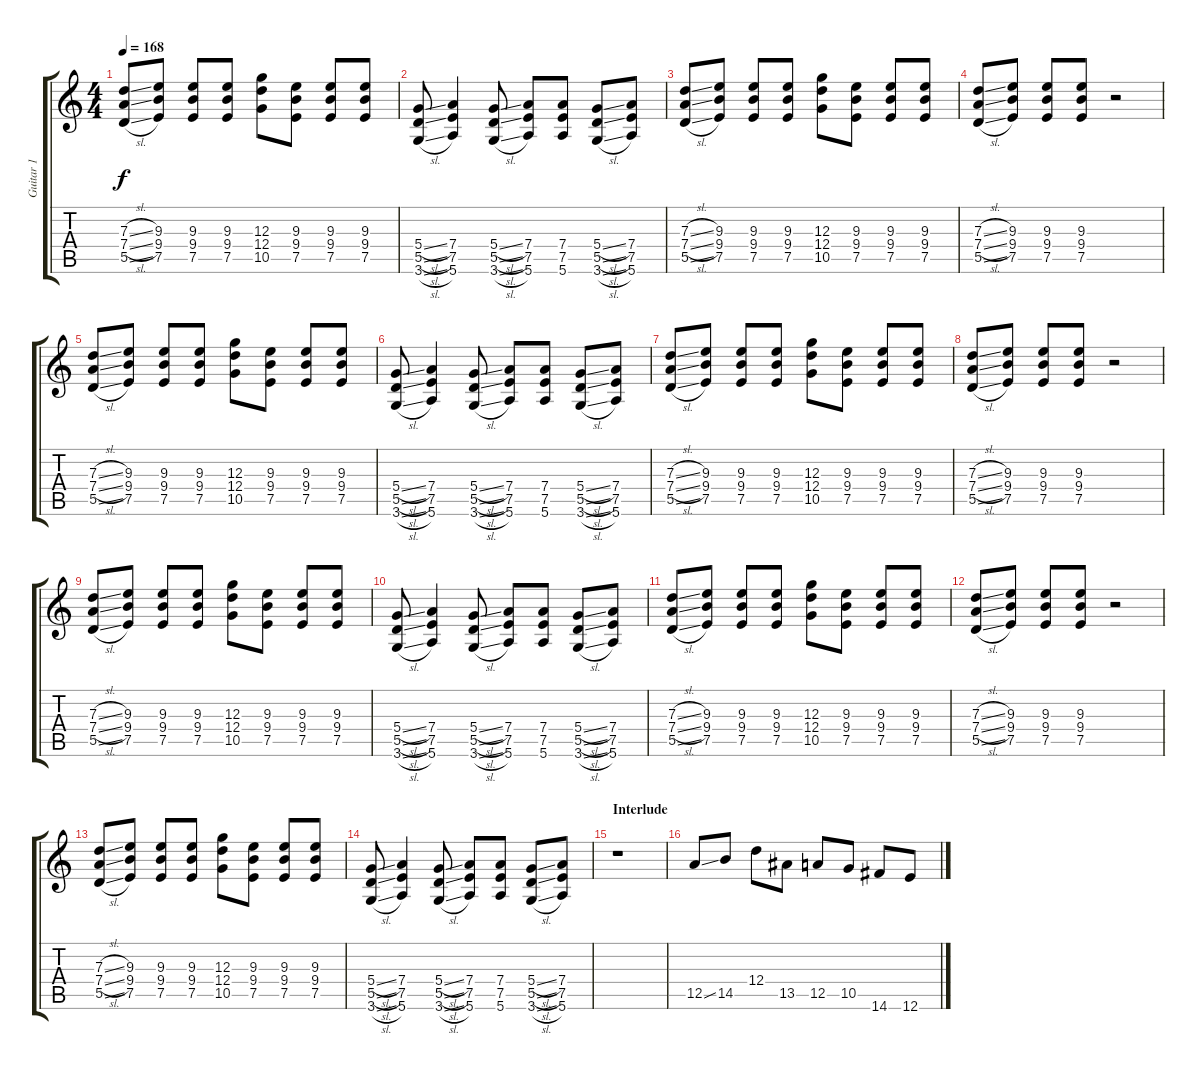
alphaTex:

\track ("Guitar 1" "Guitar 1") {instrument distortionguitar}
\staff {score tabs}
\tuning (E4 B3 G3 D3 A2 E2) {hide}
\ts (4 4)
\tempo 168
\clef g2
\ks c
(7.3{sl} 7.4{sl} 5.5{sl}).8{dy f} (9.3 9.4 7.5).8 (9.3 9.4 7.5).8 (9.3 9.4 7.5).8 (12.3 12.4 10.5).8 (9.3 9.4 7.5).8 (9.3 9.4 7.5).8 (9.3 9.4 7.5).8 |
(5.4{sl} 5.5{sl} 3.6{sl}).8 (7.4 7.5 5.6).4 (5.4{sl} 5.5{sl} 3.6{sl}).8 (7.4 7.5 5.6).8 (7.4 7.5 5.6).8 (5.4{sl} 5.5{sl} 3.6{sl}).8 (7.4 7.5 5.6).8 |
(7.3{sl} 7.4{sl} 5.5{sl}).8 (9.3 9.4 7.5).8 (9.3 9.4 7.5).8 (9.3 9.4 7.5).8 (12.3 12.4 10.5).8 (9.3 9.4 7.5).8 (9.3 9.4 7.5).8 (9.3 9.4 7.5).8 |
(7.3{sl} 7.4{sl} 5.5{sl}).8 (9.3 9.4 7.5).8 (9.3 9.4 7.5).8 (9.3 9.4 7.5).8 r.2 |
(7.3{sl} 7.4{sl} 5.5{sl}).8 (9.3 9.4 7.5).8 (9.3 9.4 7.5).8 (9.3 9.4 7.5).8 (12.3 12.4 10.5).8 (9.3 9.4 7.5).8 (9.3 9.4 7.5).8 (9.3 9.4 7.5).8 |
(5.4{sl} 5.5{sl} 3.6{sl}).8 (7.4 7.5 5.6).4 (5.4{sl} 5.5{sl} 3.6{sl}).8 (7.4 7.5 5.6).8 (7.4 7.5 5.6).8 (5.4{sl} 5.5{sl} 3.6{sl}).8 (7.4 7.5 5.6).8 |
(7.3{sl} 7.4{sl} 5.5{sl}).8 (9.3 9.4 7.5).8 (9.3 9.4 7.5).8 (9.3 9.4 7.5).8 (12.3 12.4 10.5).8 (9.3 9.4 7.5).8 (9.3 9.4 7.5).8 (9.3 9.4 7.5).8 |
(7.3{sl} 7.4{sl} 5.5{sl}).8 (9.3 9.4 7.5).8 (9.3 9.4 7.5).8 (9.3 9.4 7.5).8 r.2 |
(7.3{sl} 7.4{sl} 5.5{sl}).8 (9.3 9.4 7.5).8 (9.3 9.4 7.5).8 (9.3 9.4 7.5).8 (12.3 12.4 10.5).8 (9.3 9.4 7.5).8 (9.3 9.4 7.5).8 (9.3 9.4 7.5).8 |
(5.4{sl} 5.5{sl} 3.6{sl}).8 (7.4 7.5 5.6).4 (5.4{sl} 5.5{sl} 3.6{sl}).8 (7.4 7.5 5.6).8 (7.4 7.5 5.6).8 (5.4{sl} 5.5{sl} 3.6{sl}).8 (7.4 7.5 5.6).8 |
(7.3{sl} 7.4{sl} 5.5{sl}).8 (9.3 9.4 7.5).8 (9.3 9.4 7.5).8 (9.3 9.4 7.5).8 (12.3 12.4 10.5).8 (9.3 9.4 7.5).8 (9.3 9.4 7.5).8 (9.3 9.4 7.5).8 |
(7.3{sl} 7.4{sl} 5.5{sl}).8 (9.3 9.4 7.5).8 (9.3 9.4 7.5).8 (9.3 9.4 7.5).8 r.2 |
(7.3{sl} 7.4{sl} 5.5{sl}).8 (9.3 9.4 7.5).8 (9.3 9.4 7.5).8 (9.3 9.4 7.5).8 (12.3 12.4 10.5).8 (9.3 9.4 7.5).8 (9.3 9.4 7.5).8 (9.3 9.4 7.5).8 |
(5.4{sl} 5.5{sl} 3.6{sl}).8 (7.4 7.5 5.6).4 (5.4{sl} 5.5{sl} 3.6{sl}).8 (7.4 7.5 5.6).8 (7.4 7.5 5.6).8 (5.4{sl} 5.5{sl} 3.6{sl}).8 (7.4 7.5 5.6).8 |
\section ("" "Interlude")
r.1 |
12.5{ss}.8 14.5.8 12.4.8 13.5.8 12.5.8 10.5.8 14.6.8 12.6.8
